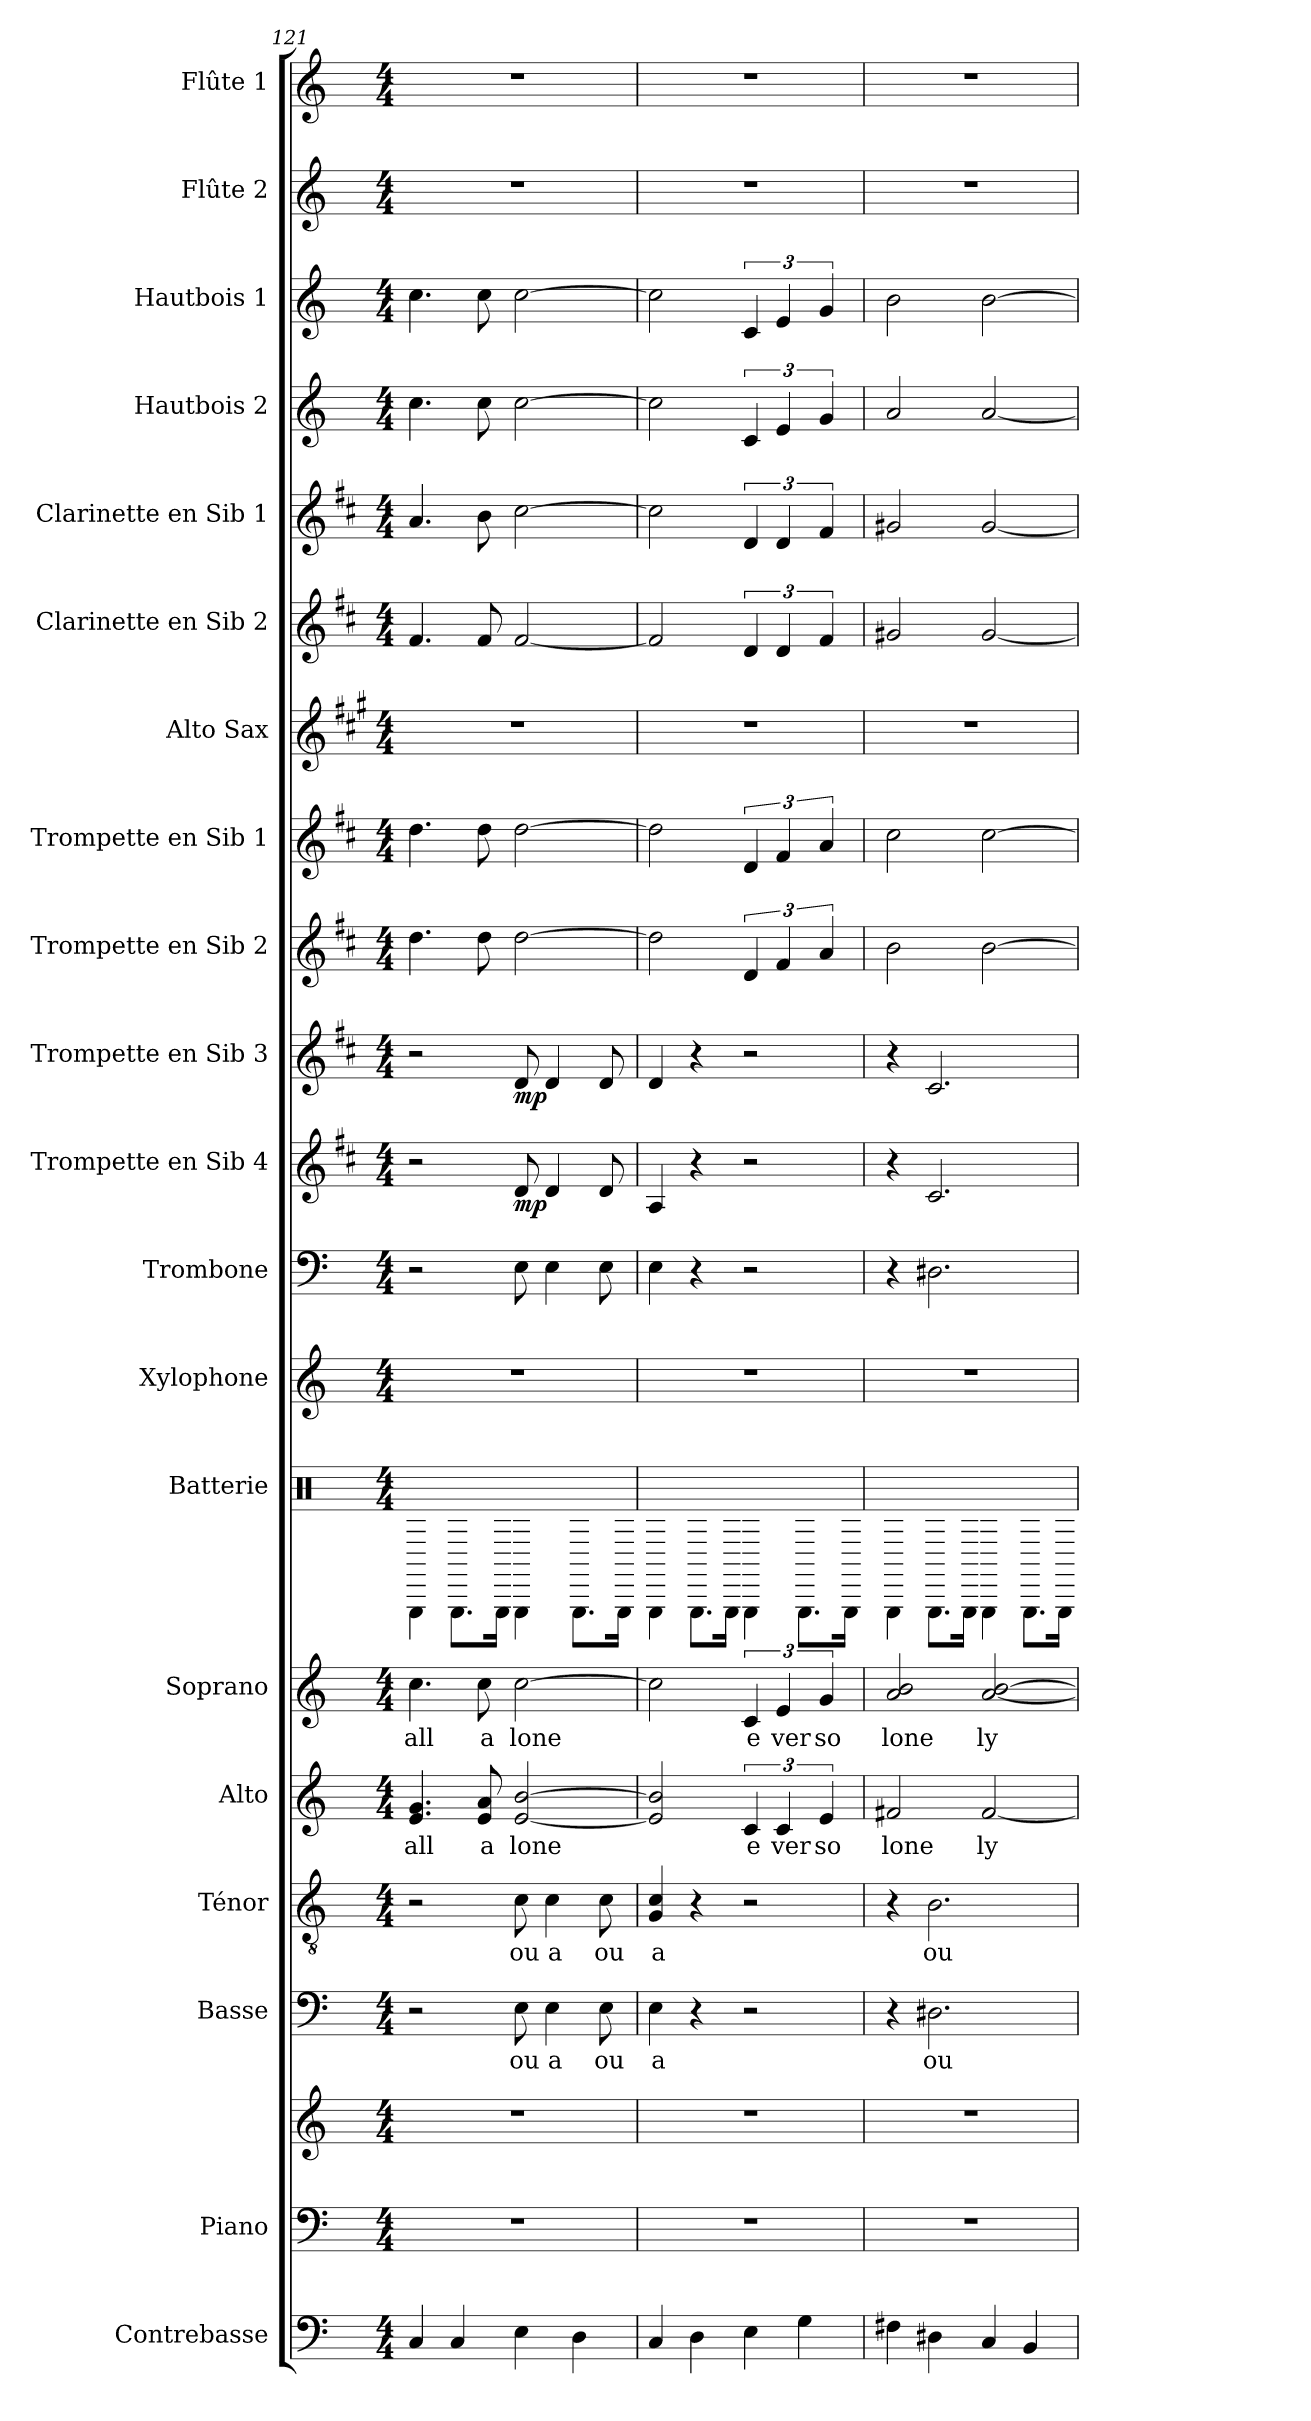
**kern	**kern	**kern	**kern	**text	**kern	**text	**kern	**text	**kern	**text	**kern	**kern	**kern	**kern	**dynam	**kern	**dynam	**kern	**kern	**kern	**kern	**kern	**kern	**kern	**kern	**kern
*part20	*part19	*part19	*part18	*part18	*part17	*part17	*part16	*part16	*part15	*part15	*part14	*part13	*part12	*part11	*part11	*part10	*part10	*part9	*part8	*part7	*part6	*part5	*part4	*part3	*part2	*part1
*staff21	*staff20	*staff19	*staff18	*staff18	*staff17	*staff17	*staff16	*staff16	*staff15	*staff15	*staff14	*staff13	*staff12	*staff11	*staff11	*staff10	*staff10	*staff9	*staff8	*staff7	*staff6	*staff5	*staff4	*staff3	*staff2	*staff1
*I"Contrebasse	*I"Piano	*	*I"Basse	*	*I"Ténor	*	*I"Alto	*	*I"Soprano	*	*I"Batterie	*I"Xylophone	*I"Trombone	*I"Trompette en Sib 4	*	*I"Trompette en Sib 3	*	*I"Trompette en Sib 2	*I"Trompette en Sib 1	*I"Alto Sax	*I"Clarinette en Sib 2	*I"Clarinette en Sib 1	*I"Hautbois 2	*I"Hautbois 1	*I"Flûte 2	*I"Flûte 1
*I'Cb.	*I'Pno	*	*I'Ba.	*	*I'T	*	*I'A	*	*I'S	*	*I'Batt.	*I'Xyl.	*I'Trb.	*I'Trp. (Sib) 4	*	*I'Trp. (Sib) 3	*	*I'Trp. (Sib) 2	*I'Trp. (Sib) 1	*I'A. Sx.	*I'Cl. (Sib) 2	*I'Cl. (Sib) 1	*I'Hb. 2	*I'Hb. 1	*I'Fl. 2	*I'Fl. 1
!!LO:PB:g=z
*clefF4	*clefF4	*clefG2	*clefF4	*	*clefGv2	*	*clefG2	*	*clefG2	*	*clefX	*clefG2	*clefF4	*clefG2	*	*clefG2	*	*clefG2	*clefG2	*clefG2	*clefG2	*clefG2	*clefG2	*clefG2	*clefG2	*clefG2
*ITrd7c12	*	*	*	*	*	*	*	*	*	*	*	*ITrd-7c-12	*	*ITrd1c2	*	*ITrd1c2	*	*ITrd1c2	*ITrd1c2	*ITrd5c9	*ITrd1c2	*ITrd1c2	*	*	*	*
*k[]	*k[]	*k[]	*k[]	*	*k[]	*	*k[]	*	*k[]	*	*k[]	*k[]	*k[]	*k[]	*	*k[]	*	*k[]	*k[]	*k[]	*k[]	*k[]	*k[]	*k[]	*k[]	*k[]
*C:	*C:	*C:	*C:	*	*C:	*	*C:	*	*C:	*	*C:	*C:	*C:	*C:	*	*C:	*	*C:	*C:	*C:	*C:	*C:	*C:	*C:	*C:	*C:
*M4/4	*M4/4	*M4/4	*M4/4	*	*M4/4	*	*M4/4	*	*M4/4	*	*M4/4	*M4/4	*M4/4	*M4/4	*	*M4/4	*	*M4/4	*M4/4	*M4/4	*M4/4	*M4/4	*M4/4	*M4/4	*M4/4	*M4/4
=121	=121	=121	=121	=121	=121	=121	=121	=121	=121	=121	=121	=121	=121	=121	=121	=121	=121	=121	=121	=121	=121	=121	=121	=121	=121	=121
!	!	!	!	!	!	!	!	!LO:LY:b	!	!	!	!	!	!	!	!	!	!	!	!	!	!	!	!	!	!
!	!	!	!	!	!	!	!	!	!	!LO:LY:b	!	!	!	!	!	!	!	!	!	!	!	!	!	!	!	!
4CC/	1r	1r	2r	.	2r	.	4.e/ 4.g/	all	4.cc\	all	4RGGG\	1r	2r	2r	.	2r	.	4.cc\	4.cc\	1r	4.e/	4.g/	4.cc\	4.cc\	1r	1r
4CC/	.	.	.	.	.	.	.	.	.	.	8.RGGG\L	.	.	.	.	.	.	.	.	.	.	.	.	.	.	.
!	!	!	!	!	!	!	!	!LO:LY:b	!	!	!	!	!	!	!	!	!	!	!	!	!	!	!	!	!	!
!	!	!	!	!	!	!	!	!	!	!LO:LY:b	!	!	!	!	!	!	!	!	!	!	!	!	!	!	!	!
.	.	.	.	.	.	.	8e/ 8a/	a	8cc\	a	.	.	.	.	.	.	.	8cc\	8cc\	.	8e/	8a\	8cc\	8cc\	.	.
.	.	.	.	.	.	.	.	.	.	.	16RGGG\Jk	.	.	.	.	.	.	.	.	.	.	.	.	.	.	.
!	!	!	!	!LO:LY:b	!	!	!	!	!	!	!	!	!	!	!	!	!	!	!	!	!	!	!	!	!	!
!	!	!	!	!	!	!LO:LY:b	!	!	!	!	!	!	!	!	!	!	!	!	!	!	!	!	!	!	!	!
!	!	!	!	!	!	!	!	!LO:LY:b	!	!	!	!	!	!	!	!	!	!	!	!	!	!	!	!	!	!
!	!	!	!	!	!	!	!	!	!	!LO:LY:b	!	!	!	!	!LO:DY:b	!	!LO:DY:b	!	!	!	!	!	!	!	!	!
4EE\	.	.	8E\	ou	8c\	ou	[2e/ [2b/	lone	[2cc\	lone	4RGGG\	.	8E\	8c/	mp	8c/	mp	[2cc\	[2cc\	.	[2e/	[2b\	[2cc\	[2cc\	.	.
!	!	!	!	!LO:LY:b	!	!	!	!	!	!	!	!	!	!	!	!	!	!	!	!	!	!	!	!	!	!
!	!	!	!	!	!	!LO:LY:b	!	!	!	!	!	!	!	!	!	!	!	!	!	!	!	!	!	!	!	!
.	.	.	4E\	a	4c\	a	.	.	.	.	.	.	4E\	4c/	.	4c/	.	.	.	.	.	.	.	.	.	.
4DD\	.	.	.	.	.	.	.	.	.	.	8.RGGG\L	.	.	.	.	.	.	.	.	.	.	.	.	.	.	.
!	!	!	!	!LO:LY:b	!	!	!	!	!	!	!	!	!	!	!	!	!	!	!	!	!	!	!	!	!	!
!	!	!	!	!	!	!LO:LY:b	!	!	!	!	!	!	!	!	!	!	!	!	!	!	!	!	!	!	!	!
.	.	.	8E\	ou	8c\	ou	.	.	.	.	.	.	8E\	8c/	.	8c/	.	.	.	.	.	.	.	.	.	.
.	.	.	.	.	.	.	.	.	.	.	16RGGG\Jk	.	.	.	.	.	.	.	.	.	.	.	.	.	.	.
=122	=122	=122	=122	=122	=122	=122	=122	=122	=122	=122	=122	=122	=122	=122	=122	=122	=122	=122	=122	=122	=122	=122	=122	=122	=122	=122
!	!	!	!	!LO:LY:b	!	!	!	!	!	!	!	!	!	!	!	!	!	!	!	!	!	!	!	!	!	!
!	!	!	!	!	!	!LO:LY:b	!	!	!	!	!	!	!	!	!	!	!	!	!	!	!	!	!	!	!	!
4CC/	1r	1r	4E\	a	4G/ 4c/	a	2e/] 2b/]	.	2cc\]	.	4RGGG\	1r	4E\	4G/	.	4c/	.	2cc\]	2cc\]	1r	2e/]	2b\]	2cc\]	2cc\]	1r	1r
4DD\	.	.	4r	.	4r	.	.	.	.	.	8.RGGG\L	.	4r	4r	.	4r	.	.	.	.	.	.	.	.	.	.
.	.	.	.	.	.	.	.	.	.	.	16RGGG\Jk	.	.	.	.	.	.	.	.	.	.	.	.	.	.	.
!	!	!	!	!	!	!	!	!LO:LY:b	!	!	!	!	!	!	!	!	!	!	!	!	!	!	!	!	!	!
!	!	!	!	!	!	!	!	!	!	!LO:LY:b	!	!	!	!	!	!	!	!	!	!	!	!	!	!	!	!
4EE\	.	.	2r	.	2r	.	6c/	e	6c/	e	4RGGG\	.	2r	2r	.	2r	.	6c/	6c/	.	6c/	6c/	6c/	6c/	.	.
!	!	!	!	!	!	!	!	!LO:LY:b	!	!	!	!	!	!	!	!	!	!	!	!	!	!	!	!	!	!
!	!	!	!	!	!	!	!	!	!	!LO:LY:b	!	!	!	!	!	!	!	!	!	!	!	!	!	!	!	!
.	.	.	.	.	.	.	6c/	ver	6e/	ver	.	.	.	.	.	.	.	6e/	6e/	.	6c/	6c/	6e/	6e/	.	.
4GG\	.	.	.	.	.	.	.	.	.	.	8.RGGG\L	.	.	.	.	.	.	.	.	.	.	.	.	.	.	.
!	!	!	!	!	!	!	!	!LO:LY:b	!	!	!	!	!	!	!	!	!	!	!	!	!	!	!	!	!	!
!	!	!	!	!	!	!	!	!	!	!LO:LY:b	!	!	!	!	!	!	!	!	!	!	!	!	!	!	!	!
.	.	.	.	.	.	.	6e/	so	6g/	so	.	.	.	.	.	.	.	6g/	6g/	.	6e/	6e/	6g/	6g/	.	.
.	.	.	.	.	.	.	.	.	.	.	16RGGG\Jk	.	.	.	.	.	.	.	.	.	.	.	.	.	.	.
=123	=123	=123	=123	=123	=123	=123	=123	=123	=123	=123	=123	=123	=123	=123	=123	=123	=123	=123	=123	=123	=123	=123	=123	=123	=123	=123
!	!	!	!	!	!	!	!	!LO:LY:b	!	!	!	!	!	!	!	!	!	!	!	!	!	!	!	!	!	!
!	!	!	!	!	!	!	!	!	!	!LO:LY:b	!	!	!	!	!	!	!	!	!	!	!	!	!	!	!	!
4FF#X\	1r	1r	4r	.	4r	.	2f#X/	lone	2a/ 2b/	lone	4RGGG\	1r	4r	4r	.	4r	.	2a\	2b\	1r	2f#X/	2f#X/	2a/	2b\	1r	1r
!	!	!	!	!LO:LY:b	!	!	!	!	!	!	!	!	!	!	!	!	!	!	!	!	!	!	!	!	!	!
!	!	!	!	!	!	!LO:LY:b	!	!	!	!	!	!	!	!	!	!	!	!	!	!	!	!	!	!	!	!
4DD#X\	.	.	2.D#X\	ou	2.B\	ou	.	.	.	.	8.RGGG\L	.	2.D#X\	2.B/	.	2.B/	.	.	.	.	.	.	.	.	.	.
.	.	.	.	.	.	.	.	.	.	.	16RGGG\Jk	.	.	.	.	.	.	.	.	.	.	.	.	.	.	.
!	!	!	!	!	!	!	!	!LO:LY:b	!	!	!	!	!	!	!	!	!	!	!	!	!	!	!	!	!	!
!	!	!	!	!	!	!	!	!	!	!LO:LY:b	!	!	!	!	!	!	!	!	!	!	!	!	!	!	!	!
4CC/	.	.	.	.	.	.	[2f#/	ly	[2a/ [2b/	ly	4RGGG\	.	.	.	.	.	.	[2a\	[2b\	.	[2f#/	[2f#/	[2a/	[2b\	.	.
4BBB/	.	.	.	.	.	.	.	.	.	.	8.RGGG\L	.	.	.	.	.	.	.	.	.	.	.	.	.	.	.
.	.	.	.	.	.	.	.	.	.	.	16RGGG\Jk	.	.	.	.	.	.	.	.	.	.	.	.	.	.	.
=	=	=	=	=	=	=	=	=	=	=	=	=	=	=	=	=	=	=	=	=	=	=	=	=	=	=
*-	*-	*-	*-	*-	*-	*-	*-	*-	*-	*-	*-	*-	*-	*-	*-	*-	*-	*-	*-	*-	*-	*-	*-	*-	*-	*-
